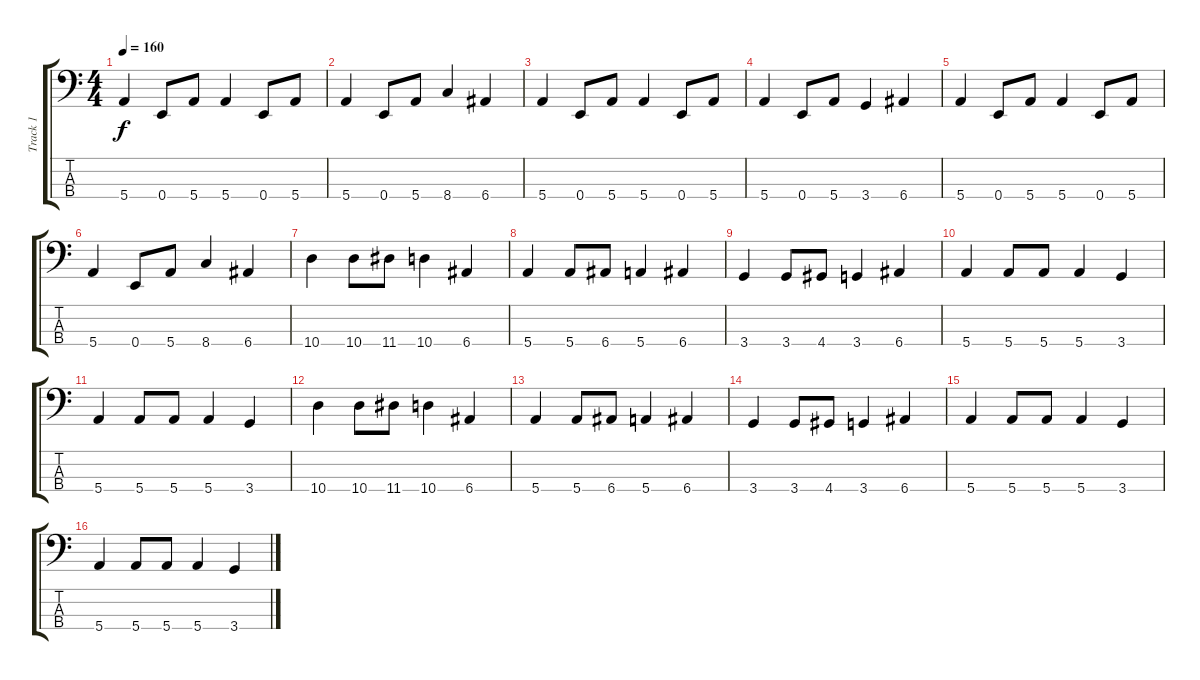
\track ("Track 1" "Track 1") {instrument electricbasspick}
\staff {score tabs}
\tuning (G2 D2 A1 E1) {hide}
\ts (4 4)
\tempo 160
\clef f4
\ks c
5.4.4{dy f} 0.4.8 5.4.8 5.4.4 0.4.8 5.4.8 |
5.4.4 0.4.8 5.4.8 8.4.4 6.4.4 |
5.4.4 0.4.8 5.4.8 5.4.4 0.4.8 5.4.8 |
5.4.4 0.4.8 5.4.8 3.4.4 6.4.4 |
5.4.4 0.4.8 5.4.8 5.4.4 0.4.8 5.4.8 |
5.4.4 0.4.8 5.4.8 8.4.4 6.4.4 |
10.4.4 10.4.8 11.4.8 10.4.4 6.4.4 |
5.4.4 5.4.8 6.4.8 5.4.4 6.4.4 |
3.4.4 3.4.8 4.4.8 3.4.4 6.4.4 |
5.4.4 5.4.8 5.4.8 5.4.4 3.4.4 |
5.4.4 5.4.8 5.4.8 5.4.4 3.4.4 |
10.4.4 10.4.8 11.4.8 10.4.4 6.4.4 |
5.4.4 5.4.8 6.4.8 5.4.4 6.4.4 |
3.4.4 3.4.8 4.4.8 3.4.4 6.4.4 |
5.4.4 5.4.8 5.4.8 5.4.4 3.4.4 |
5.4.4 5.4.8 5.4.8 5.4.4 3.4.4
